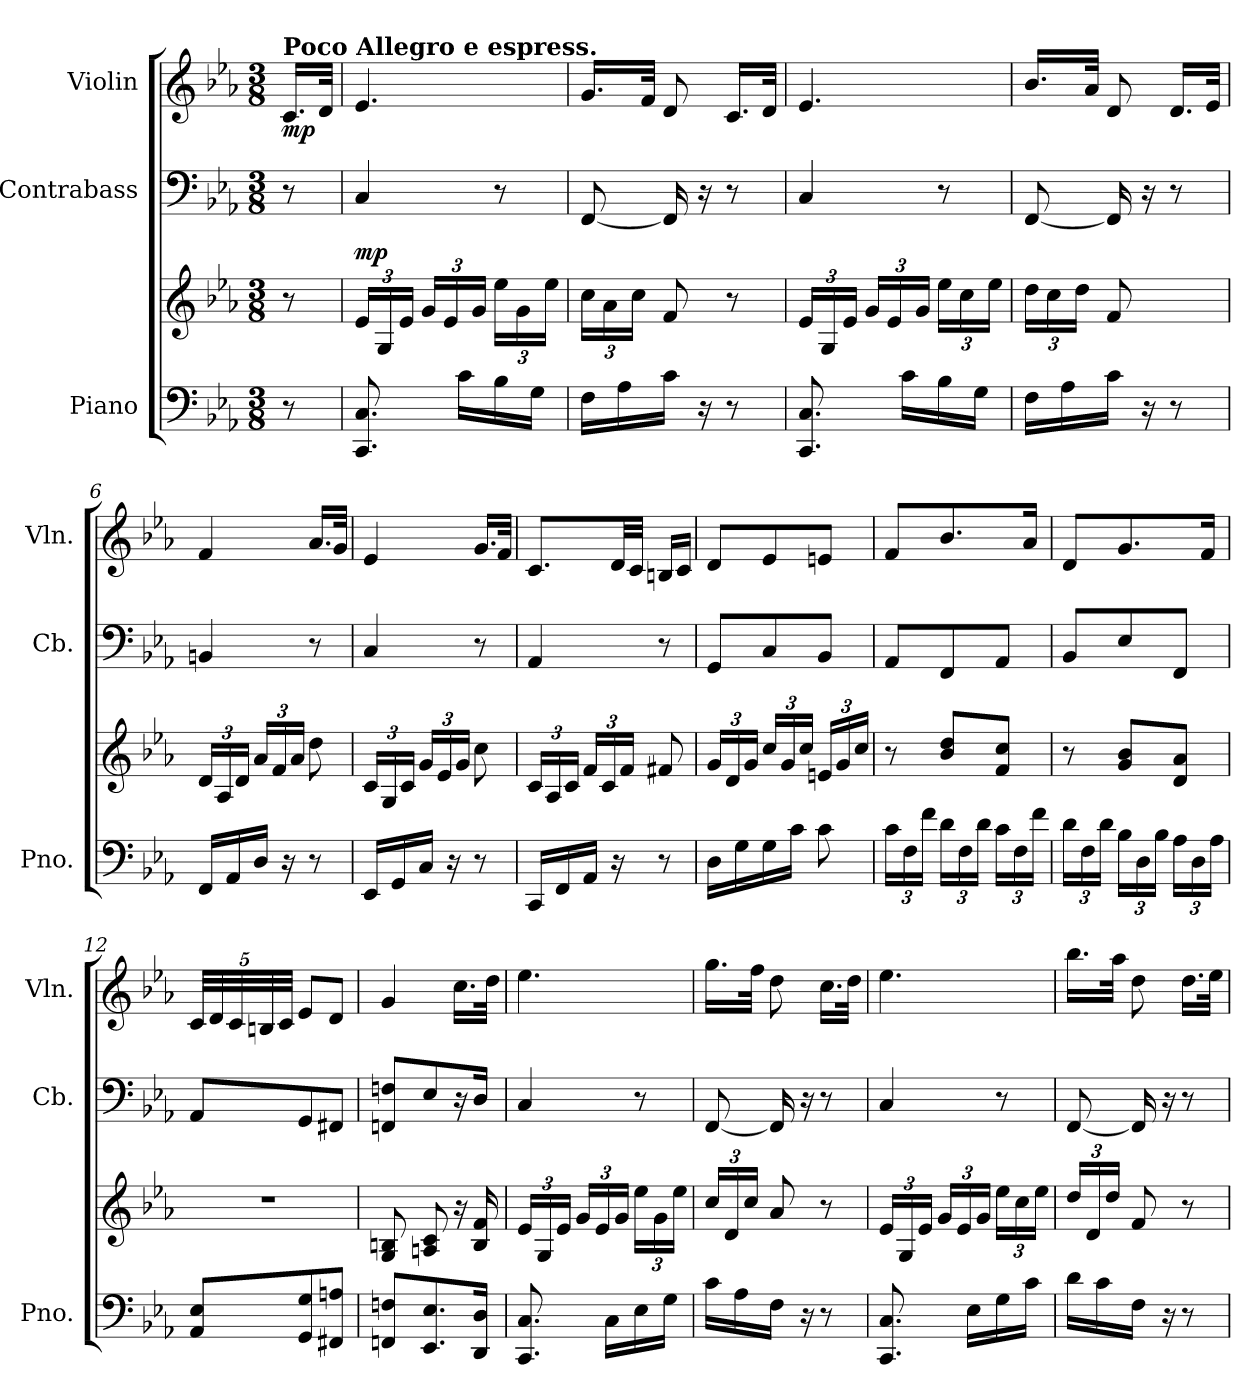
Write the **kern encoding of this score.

**kern	**kern	**dynam	**kern	**kern	**dynam
*part3	*part3	*part3	*part2	*part1	*part1
*staff4	*staff3	*staff3/4	*staff2	*staff1	*staff1
*I"Piano	*	*	*I"Contrabass	*I"Violin	*
*I'Pno.	*	*	*I'Cb.	*I'Vln.	*
*clefF4	*clefG2	*	*clefF4	*clefG2	*
*	*	*	*ITrd7c12	*	*
*k[b-e-a-]	*k[b-e-a-]	*	*k[b-e-a-]	*k[b-e-a-]	*
*c:	*c:	*	*c:	*c:	*
*M3/8	*M3/8	*	*M3/8	*M3/8	*
=1	=1	=1	=1	=1	=1
!	!	!	!	!LO:TX:a:B:t=Poco Allegro e espress.	!
!	!	!	!	!	!LO:DY:b
8r	8r	.	8r	16.c/LL	mp
.	.	.	.	32d/JJk	.
=2	=2	=2	=2	=2	=2
!	!	!LO:DY:a	!	!	!
8.CC/ 8.C/	24e-/LL	mp	4CC/	4.e-/	.
.	24G/	.	.	.	.
.	24e-/JJ	.	.	.	.
.	24g/LL	.	.	.	.
.	24e-/	.	.	.	.
16c\LL	.	.	.	.	.
.	24g/JJ	.	.	.	.
16B-\	24ee-\LL	.	8r	.	.
.	24g\	.	.	.	.
16G\JJ	.	.	.	.	.
.	24ee-\JJ	.	.	.	.
=3	=3	=3	=3	=3	=3
16F\LL	24cc\LL	.	[8FFF/	16.g/LL	.
.	24a-\	.	.	.	.
16A-\	.	.	.	.	.
.	24cc\JJ	.	.	.	.
.	.	.	.	32f/JJk	.
16c\JJ	8f/	.	16FFF/]	8d/	.
16r	.	.	16r	.	.
8r	8r	.	8r	16.c/LL	.
.	.	.	.	32d/JJk	.
=4	=4	=4	=4	=4	=4
8.CC/ 8.C/	24e-/LL	.	4CC/	4.e-/	.
.	24G/	.	.	.	.
.	24e-/JJ	.	.	.	.
.	24g/LL	.	.	.	.
.	24e-/	.	.	.	.
16c\LL	.	.	.	.	.
.	24g/JJ	.	.	.	.
16B-\	24ee-\LL	.	8r	.	.
.	24cc\	.	.	.	.
16G\JJ	.	.	.	.	.
.	24ee-\JJ	.	.	.	.
=5	=5	=5	=5	=5	=5
16F\LL	24dd\LL	.	[8FFF/	16.b-/LL	.
.	24cc\	.	.	.	.
16A-\	.	.	.	.	.
.	24dd\JJ	.	.	.	.
.	.	.	.	32a-/JJk	.
16c\JJ	8f/	.	16FFF/]	8d/	.
16r	.	.	16r	.	.
8r	8ryy	.	8r	16.d/LL	.
.	.	.	.	32e-/JJk	.
!!LO:LB:g=z
=6	=6	=6	=6	=6	=6
16FF/LL	24d/LL	.	4BBBn/	4f/	.
.	24A-/	.	.	.	.
16AA-/	.	.	.	.	.
.	24d/JJ	.	.	.	.
16D/JJ	24a-/LL	.	.	.	.
.	24f/	.	.	.	.
16r	.	.	.	.	.
.	24a-/JJ	.	.	.	.
8r	8dd\	.	8r	16.a-/LL	.
.	.	.	.	32g/JJk	.
=7	=7	=7	=7	=7	=7
16EE-/LL	24c/LL	.	4CC/	4e-/	.
.	24G/	.	.	.	.
16GG/	.	.	.	.	.
.	24c/JJ	.	.	.	.
16C/JJ	24g/LL	.	.	.	.
.	24e-/	.	.	.	.
16r	.	.	.	.	.
.	24g/JJ	.	.	.	.
8r	8cc\	.	8r	16.g/LL	.
.	.	.	.	32f/JJk	.
=8	=8	=8	=8	=8	=8
16CC/LL	24c/LL	.	4AAA-/	8.c/L	.
.	24A-/	.	.	.	.
16FF/	.	.	.	.	.
.	24c/JJ	.	.	.	.
16AA-/JJ	24f/LL	.	.	.	.
.	24c/	.	.	.	.
16r	.	.	.	32d/LL	.
.	24f/JJ	.	.	.	.
.	.	.	.	32c/JJJ	.
8r	8f#X/	.	8r	16Bn/LL	.
.	.	.	.	16c/JJ	.
=9	=9	=9	=9	=9	=9
16D\LL	24g/LL	.	8GGG/L	8d/L	.
.	24d/	.	.	.	.
16G\	.	.	.	.	.
.	24g/JJ	.	.	.	.
16G\	24cc/LL	.	8CC/	8e-/	.
.	24g/	.	.	.	.
16c\JJ	.	.	.	.	.
.	24cc/JJ	.	.	.	.
8c\	24en/LL	.	8BBB-/J	8en/J	.
.	24g/	.	.	.	.
.	24cc/JJ	.	.	.	.
!!LO:LB:g=z
=10	=10	=10	=10	=10	=10
24c\LL	8r	.	8AAA-/L	8f/L	.
24F\	.	.	.	.	.
24f\JJ	.	.	.	.	.
24d\LL	8b-/ 8dd/L	.	8FFF/	8.b-/	.
24F\	.	.	.	.	.
24d\JJ	.	.	.	.	.
24c\LL	8f/ 8cc/J	.	8AAA-/J	.	.
24F\	.	.	.	.	.
.	.	.	.	16a-/Jk	.
24f\JJ	.	.	.	.	.
=11	=11	=11	=11	=11	=11
24d\LL	8r	.	8BBB-/L	8d/L	.
24F\	.	.	.	.	.
24d\JJ	.	.	.	.	.
24B-\LL	8g/ 8b-/L	.	8EE-/	8.g/	.
24D\	.	.	.	.	.
24B-\JJ	.	.	.	.	.
24A-\LL	8d/ 8a-/J	.	8FFF/J	.	.
24D\	.	.	.	.	.
.	.	.	.	16f/Jk	.
24A-\JJ	.	.	.	.	.
=12	=12	=12	=12	=12	=12
8AA-/ 8E-/L	4.r	.	8AAA-/L	40c/LLL	.
.	.	.	.	40d/	.
.	.	.	.	40c/	.
.	.	.	.	40Bn/	.
.	.	.	.	40c/JJJ	.
8GG/ 8G/	.	.	8GGG/	8e-/L	.
8FF#X/ 8An/J	.	.	8FFF#X/J	8d/J	.
=13	=13	=13	=13	=13	=13
8FFn/ 8Fn/L	8G/ 8Bn/	.	8FFFn/ 8FFn/L	4g/	.
8.EE-/ 8.E-/	8An/ 8c/	.	8EE-/	.	.
.	16r	.	16r	16.cc\LL	.
16DD/ 16D/Jk	16B/ 16f/	.	16DD/Jk	.	.
.	.	.	.	32dd\JJk	.
!!LO:PB:g=z
=14	=14	=14	=14	=14	=14
8.CC/ 8.C/	24e-/LL	.	4CC/	4.ee-\	.
.	24G/	.	.	.	.
.	24e-/JJ	.	.	.	.
.	24g/LL	.	.	.	.
.	24e-/	.	.	.	.
16C\LL	.	.	.	.	.
.	24g/JJ	.	.	.	.
16E-\	24ee-\LL	.	8r	.	.
.	24g\	.	.	.	.
16G\JJ	.	.	.	.	.
.	24ee-\JJ	.	.	.	.
=15	=15	=15	=15	=15	=15
16c\LL	24cc/LL	.	[8FFF/	16.gg\LL	.
.	24d/	.	.	.	.
16A-\	.	.	.	.	.
.	24cc/JJ	.	.	.	.
.	.	.	.	32ff\JJk	.
16F\JJ	8a-/	.	16FFF/]	8dd\	.
16r	.	.	16r	.	.
8r	8r	.	8r	16.cc\LL	.
.	.	.	.	32dd\JJk	.
=16	=16	=16	=16	=16	=16
8.CC/ 8.C/	24e-/LL	.	4CC/	4.ee-\	.
.	24G/	.	.	.	.
.	24e-/JJ	.	.	.	.
.	24g/LL	.	.	.	.
.	24e-/	.	.	.	.
16E-\LL	.	.	.	.	.
.	24g/JJ	.	.	.	.
16G\	24ee-\LL	.	8r	.	.
.	24cc\	.	.	.	.
16c\JJ	.	.	.	.	.
.	24ee-\JJ	.	.	.	.
=17	=17	=17	=17	=17	=17
16d\LL	24dd/LL	.	[8FFF/	16.bb-\LL	.
.	24d/	.	.	.	.
16c\	.	.	.	.	.
.	24dd/JJ	.	.	.	.
.	.	.	.	32aa-\JJk	.
16F\JJ	8f/	.	16FFF/]	8dd\	.
16r	.	.	16r	.	.
8r	8r	.	8r	16.dd\LL	.
.	.	.	.	32ee-\JJk	.
=	=	=	=	=	=
*-	*-	*-	*-	*-	*-
